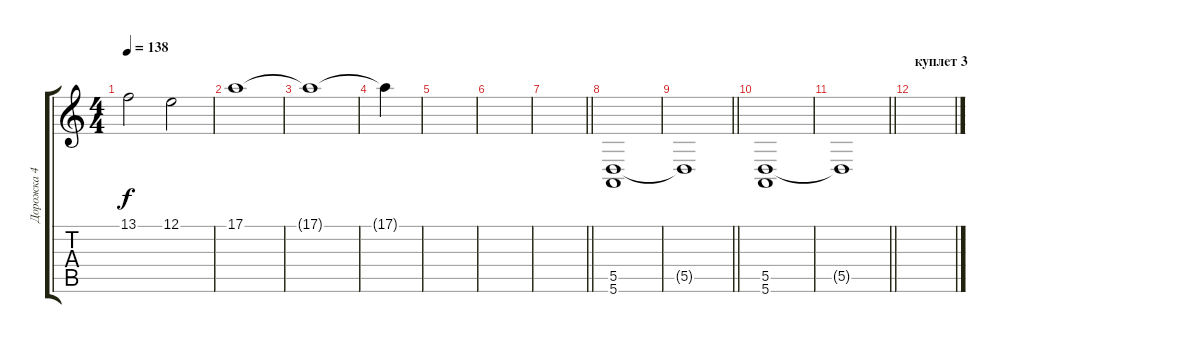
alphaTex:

\track ("Дорожка 4" "Дорожка 4") {instrument stringensemble1}
\staff {score tabs}
\tuning (E4 B3 G3 D3 A2 E2) {hide}
\ts (4 4)
\tempo 138
\clef g2
\ks c
13.1{t}.2{dy f} 12.1.2 |
17.1.1 |
17.1{t}.1 |
17.1{t}.4 |
|
|
\barLineRight lightlight
|
(5.5 5.6).1{volume 9 instrument applause} |
\barLineRight lightlight
5.5{t}.1 |
(5.5 5.6).1{volume 9 instrument applause} |
\barLineRight lightlight
5.5{t}.1 |
\section ("" "куплет 3")
